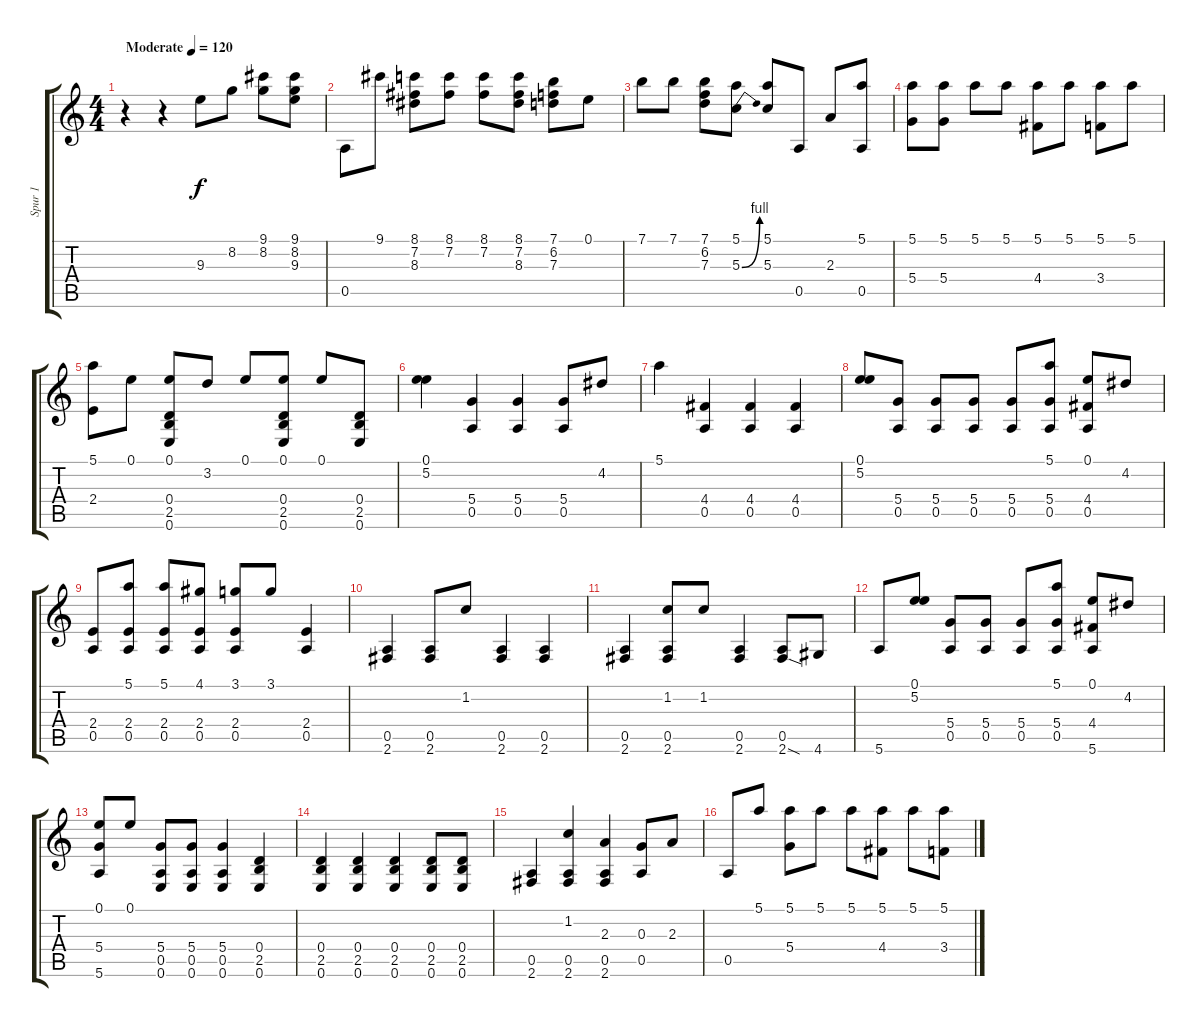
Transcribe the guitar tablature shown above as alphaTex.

\track ("Spur 1" "Spur 1") {instrument acousticguitarsteel}
\staff {score tabs}
\tuning (E4 B3 G3 D3 A2 E2) {hide}
\ts (4 4)
\tempo (120 "Moderate")
\clef g2
\ks c
r.4{dy f instrument acousticguitarsteel} r.4 9.3.8 8.2.8 (9.1 8.2).8 (9.1 8.2 9.3).8 |
0.5.8 9.1.8 (8.1 7.2 8.3).8 (8.1 7.2).8 (8.1 7.2).8 (8.1 7.2 8.3).8 (7.1 6.2 7.3).8 0.1.8 |
7.1.8 7.1.8 (7.1 6.2 7.3).8 (5.1 5.3{be (bend 0 0 60 4)}).8 (5.1 5.3).8 0.5.8 2.3.8 (5.1 0.5).8 |
(5.1 5.4).8 (5.1 5.4).8 5.1.8 5.1.8 (5.1 4.4).8 5.1.8 (5.1 3.4).8 5.1.8 |
(5.1 2.4).8 0.1.8 (0.1 0.4 2.5 0.6).8 3.2.8 0.1.8 (0.1 0.4 2.5 0.6).8 0.1.8 (0.4 2.5 0.6).8 |
(0.1 5.2).4 (5.4 0.5).4 (5.4 0.5).4 (5.4 0.5).8 4.2.8 |
5.1.4 (4.4 0.5).4 (4.4 0.5).4 (4.4 0.5).4 |
(0.1 5.2).8 (5.4 0.5).8 (5.4 0.5).8 (5.4 0.5).8 (5.4 0.5).8 (5.1 5.4 0.5).8 (0.1 4.4 0.5).8 4.2.8 |
(2.4 0.5).8 (5.1 2.4 0.5).8 (5.1 2.4 0.5).8 (4.1 2.4 0.5).8 (3.1 2.4 0.5).8 3.1.8 (2.4 0.5).4 |
(0.5 2.6).4 (0.5 2.6).8 1.2.8 (0.5 2.6).4 (0.5 2.6).4 |
(0.5 2.6).4 (1.2 0.5 2.6).8 1.2.8 (0.5 2.6).4 (0.5 2.6{sod}).8 4.6.8 |
5.6.8 (0.1 5.2).8 (5.4 0.5).8 (5.4 0.5).8 (5.4 0.5).8 (5.1 5.4 0.5).8 (0.1 4.4 5.6).8 4.2.8 |
(0.1 5.4 5.6).8 0.1.8 (5.4 0.5 0.6).8 (5.4 0.5 0.6).8 (5.4 0.5 0.6).4 (0.4 2.5 0.6).4 |
(0.4 2.5 0.6).4 (0.4 2.5 0.6).4 (0.4 2.5 0.6).4 (0.4 2.5 0.6).8 (0.4 2.5 0.6).8 |
(0.5 2.6).4 (1.2 0.5 2.6).4 (2.3 0.5 2.6).4 (0.3 0.5).8 2.3.8 |
0.5.8 5.1.8 (5.1 5.4).8 5.1.8 5.1.8 (5.1 4.4).8 5.1.8 (5.1 3.4).8
